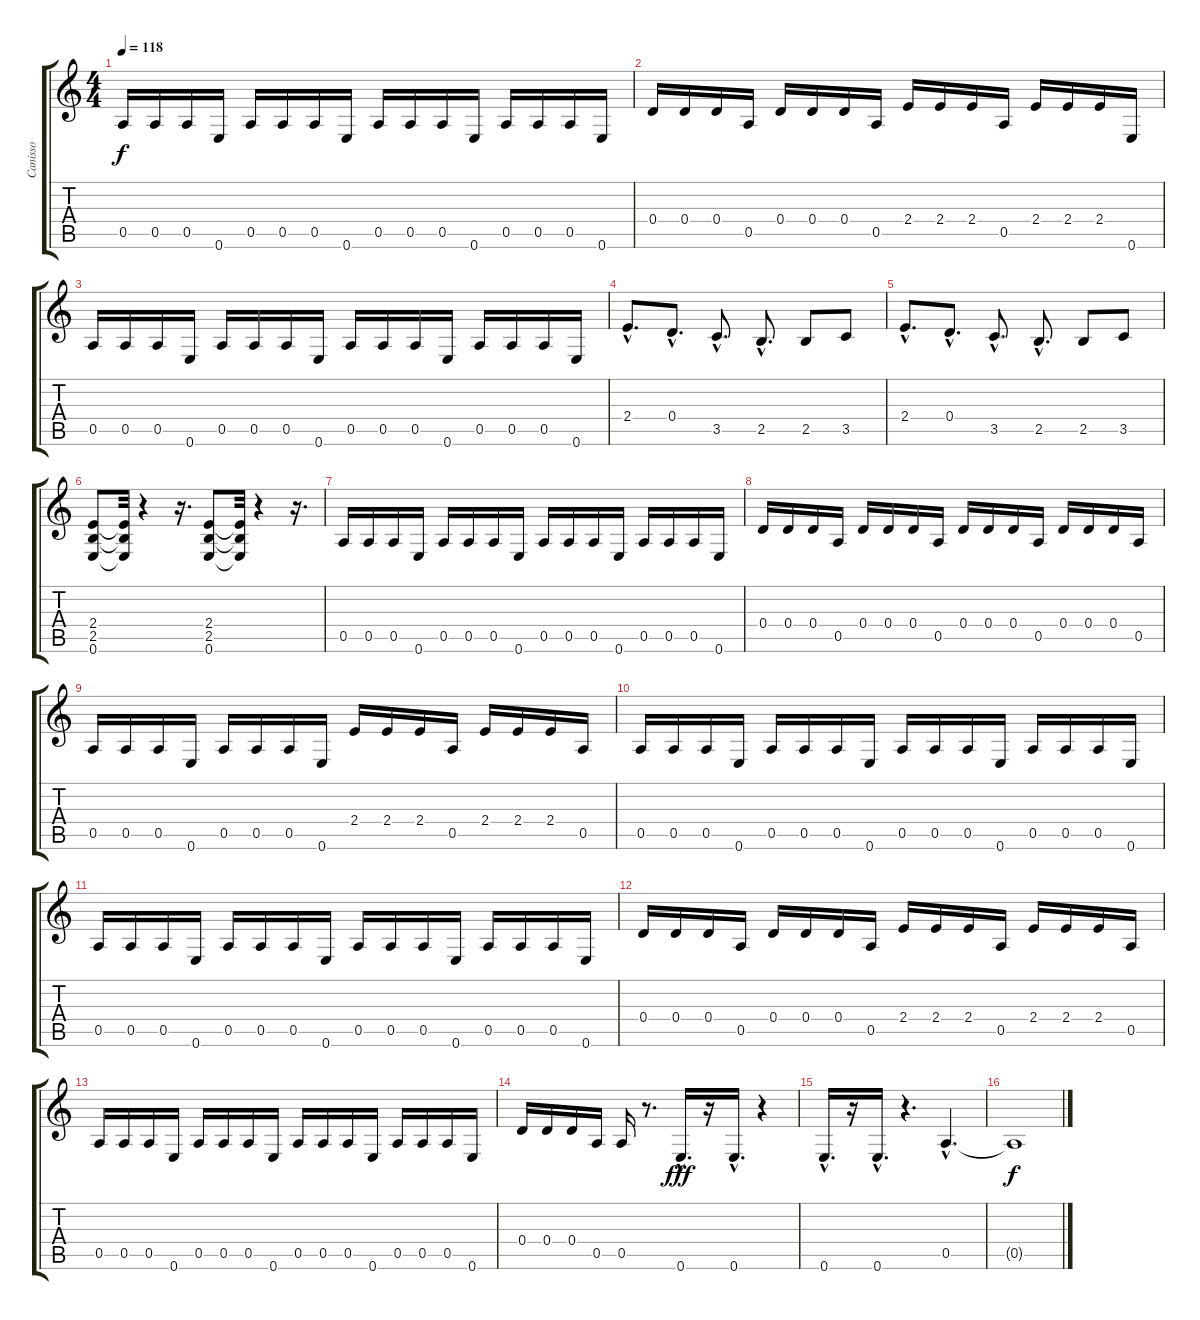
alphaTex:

\track ("Canisso" "Canisso") {instrument fretlessbass}
\staff {score tabs}
\tuning (E4 B3 G3 D3 A2 E2) {hide}
\ts (4 4)
\tempo 118
\clef g2
\ks c
0.5.16{dy f} 0.5.16 0.5.16 0.6.16 0.5.16 0.5.16 0.5.16 0.6.16 0.5.16 0.5.16 0.5.16 0.6.16 0.5.16 0.5.16 0.5.16 0.6.16 |
0.4.16 0.4.16 0.4.16 0.5.16 0.4.16 0.4.16 0.4.16 0.5.16 2.4.16 2.4.16 2.4.16 0.5.16 2.4.16 2.4.16 2.4.16 0.6.16 |
0.5.16 0.5.16 0.5.16 0.6.16 0.5.16 0.5.16 0.5.16 0.6.16 0.5.16 0.5.16 0.5.16 0.6.16 0.5.16 0.5.16 0.5.16 0.6.16 |
2.4{hac}.8{d} 0.4{hac}.8{d} 3.5{hac}.8{d} 2.5{hac}.8{d} 2.5.8 3.5.8 |
2.4{hac}.8{d} 0.4{hac}.8{d} 3.5{hac}.8{d} 2.5{hac}.8{d} 2.5.8 3.5.8 |
(2.4 2.5 0.6).8 (2.4{t} 2.5{t} 0.6{t}).32 r.4 r.16{d} (2.4 2.5 0.6).8 (2.4{t} 2.5{t} 0.6{t}).32 r.4 r.16{d} |
0.5.16 0.5.16 0.5.16 0.6.16 0.5.16 0.5.16 0.5.16 0.6.16 0.5.16 0.5.16 0.5.16 0.6.16 0.5.16 0.5.16 0.5.16 0.6.16 |
0.4.16 0.4.16 0.4.16 0.5.16 0.4.16 0.4.16 0.4.16 0.5.16 0.4.16 0.4.16 0.4.16 0.5.16 0.4.16 0.4.16 0.4.16 0.5.16 |
0.5.16 0.5.16 0.5.16 0.6.16 0.5.16 0.5.16 0.5.16 0.6.16 2.4.16 2.4.16 2.4.16 0.5.16 2.4.16 2.4.16 2.4.16 0.5.16 |
0.5.16 0.5.16 0.5.16 0.6.16 0.5.16 0.5.16 0.5.16 0.6.16 0.5.16 0.5.16 0.5.16 0.6.16 0.5.16 0.5.16 0.5.16 0.6.16 |
0.5.16 0.5.16 0.5.16 0.6.16 0.5.16 0.5.16 0.5.16 0.6.16 0.5.16 0.5.16 0.5.16 0.6.16 0.5.16 0.5.16 0.5.16 0.6.16 |
0.4.16 0.4.16 0.4.16 0.5.16 0.4.16 0.4.16 0.4.16 0.5.16 2.4.16 2.4.16 2.4.16 0.5.16 2.4.16 2.4.16 2.4.16 0.5.16 |
0.5.16 0.5.16 0.5.16 0.6.16 0.5.16 0.5.16 0.5.16 0.6.16 0.5.16 0.5.16 0.5.16 0.6.16 0.5.16 0.5.16 0.5.16 0.6.16 |
0.4.16 0.4.16 0.4.16 0.5.16 0.5.16 r.8{d} 0.6{hac}.16{d dy fff} r.16 0.6{hac}.16{d} r.4 |
0.6{hac}.16{d} r.16 0.6{hac}.16{d} r.4{d} 0.5{hac}.4{d} |
0.5{t}.1{dy f}
